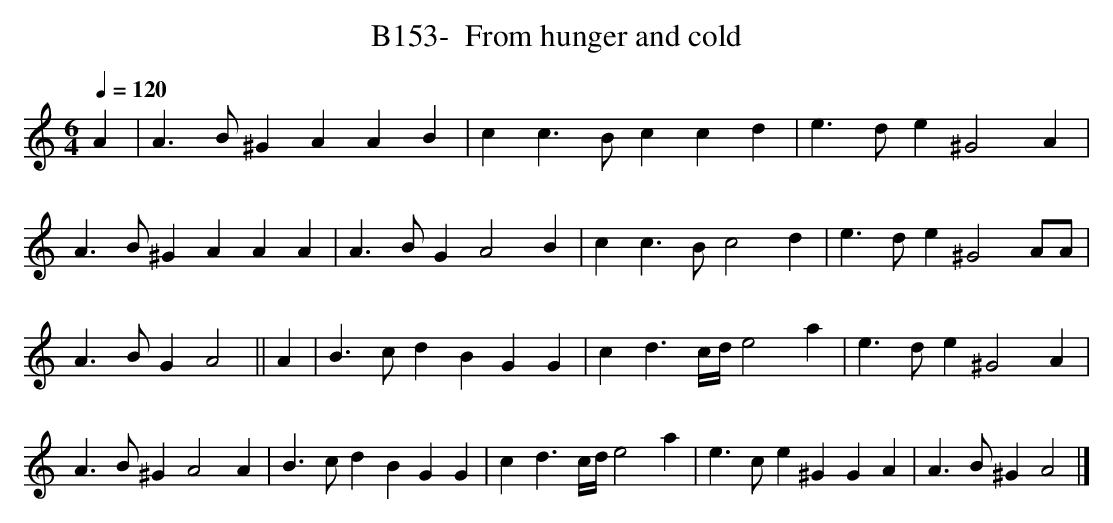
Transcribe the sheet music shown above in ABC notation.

X:1
T:B153-  From hunger and cold
Q:1/4=120
L:1/4
M:6/4
K:Am
A|A3/2B/2^GAAB|cc3/2B/2ccd|e3/2d/2e^G2A|A3/2B/2^GAAA|\
A3/2B/2#GA2B|cc3/2B/2c2d|e3/2d/2e^G2A/2A/2|A3/2B/2GA2||A|\
B3/2c/2dBGG|cd3/2c/4d/4e2a|e3/2d/2e^G2A|A3/2B/2^GA2A|\
B3/2c/2dBGG|cd3/2c/4d/4e2a|e3/2c/2e^GGA|A3/2B/2^GA2|]
